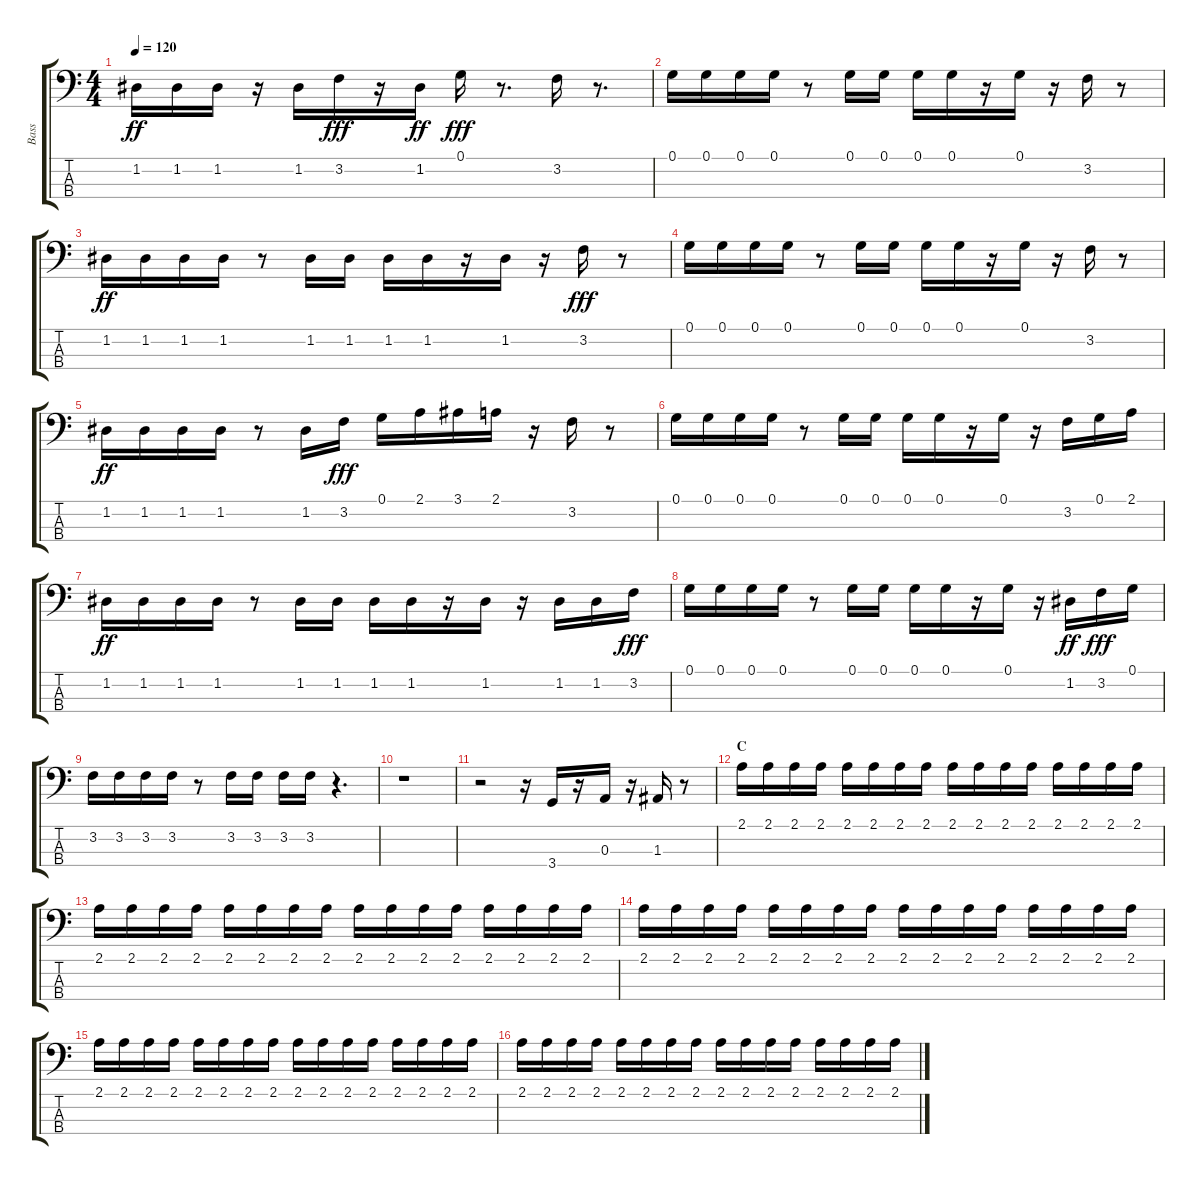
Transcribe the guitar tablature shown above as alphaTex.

\track ("Bass" "Bass") {instrument electricbassfinger}
\staff {score tabs}
\tuning (G2 D2 A1 E1) {hide}
\ts (4 4)
\tempo 120
\clef f4
\ks c
1.2.16{dy ff} 1.2.16 1.2.16 r.16 1.2.16 3.2.16{dy fff} r.16 1.2.16{dy ff} 0.1.16{dy fff} r.8{d} 3.2.16 r.8{d} |
0.1.16 0.1.16 0.1.16 0.1.16 r.8 0.1.16 0.1.16 0.1.16 0.1.16 r.16 0.1.16 r.16 3.2.16 r.8 |
1.2.16{dy ff} 1.2.16 1.2.16 1.2.16 r.8 1.2.16 1.2.16 1.2.16 1.2.16 r.16 1.2.16 r.16 3.2.16{dy fff} r.8 |
0.1.16 0.1.16 0.1.16 0.1.16 r.8 0.1.16 0.1.16 0.1.16 0.1.16 r.16 0.1.16 r.16 3.2.16 r.8 |
1.2.16{dy ff} 1.2.16 1.2.16 1.2.16 r.8 1.2.16 3.2.16{dy fff} 0.1.16 2.1.16 3.1.16 2.1.16 r.16 3.2.16 r.8 |
0.1.16 0.1.16 0.1.16 0.1.16 r.8 0.1.16 0.1.16 0.1.16 0.1.16 r.16 0.1.16 r.16 3.2.16 0.1.16 2.1.16 |
1.2.16{dy ff} 1.2.16 1.2.16 1.2.16 r.8 1.2.16 1.2.16 1.2.16 1.2.16 r.16 1.2.16 r.16 1.2.16 1.2.16 3.2.16{dy fff} |
0.1.16 0.1.16 0.1.16 0.1.16 r.8 0.1.16 0.1.16 0.1.16 0.1.16 r.16 0.1.16 r.16 1.2.16{dy ff} 3.2.16{dy fff} 0.1.16 |
3.2.16 3.2.16 3.2.16 3.2.16 r.8 3.2.16 3.2.16 3.2.16 3.2.16 r.4{d} |
r.1 |
r.2 r.16 3.4.16 r.16 0.3.16 r.16 1.3.16 r.8 |
\section ("" "C")
2.1.16 2.1.16 2.1.16 2.1.16 2.1.16 2.1.16 2.1.16 2.1.16 2.1.16 2.1.16 2.1.16 2.1.16 2.1.16 2.1.16 2.1.16 2.1.16 |
2.1.16 2.1.16 2.1.16 2.1.16 2.1.16 2.1.16 2.1.16 2.1.16 2.1.16 2.1.16 2.1.16 2.1.16 2.1.16 2.1.16 2.1.16 2.1.16 |
2.1.16 2.1.16 2.1.16 2.1.16 2.1.16 2.1.16 2.1.16 2.1.16 2.1.16 2.1.16 2.1.16 2.1.16 2.1.16 2.1.16 2.1.16 2.1.16 |
2.1.16 2.1.16 2.1.16 2.1.16 2.1.16 2.1.16 2.1.16 2.1.16 2.1.16 2.1.16 2.1.16 2.1.16 2.1.16 2.1.16 2.1.16 2.1.16 |
2.1.16 2.1.16 2.1.16 2.1.16 2.1.16 2.1.16 2.1.16 2.1.16 2.1.16 2.1.16 2.1.16 2.1.16 2.1.16 2.1.16 2.1.16 2.1.16
